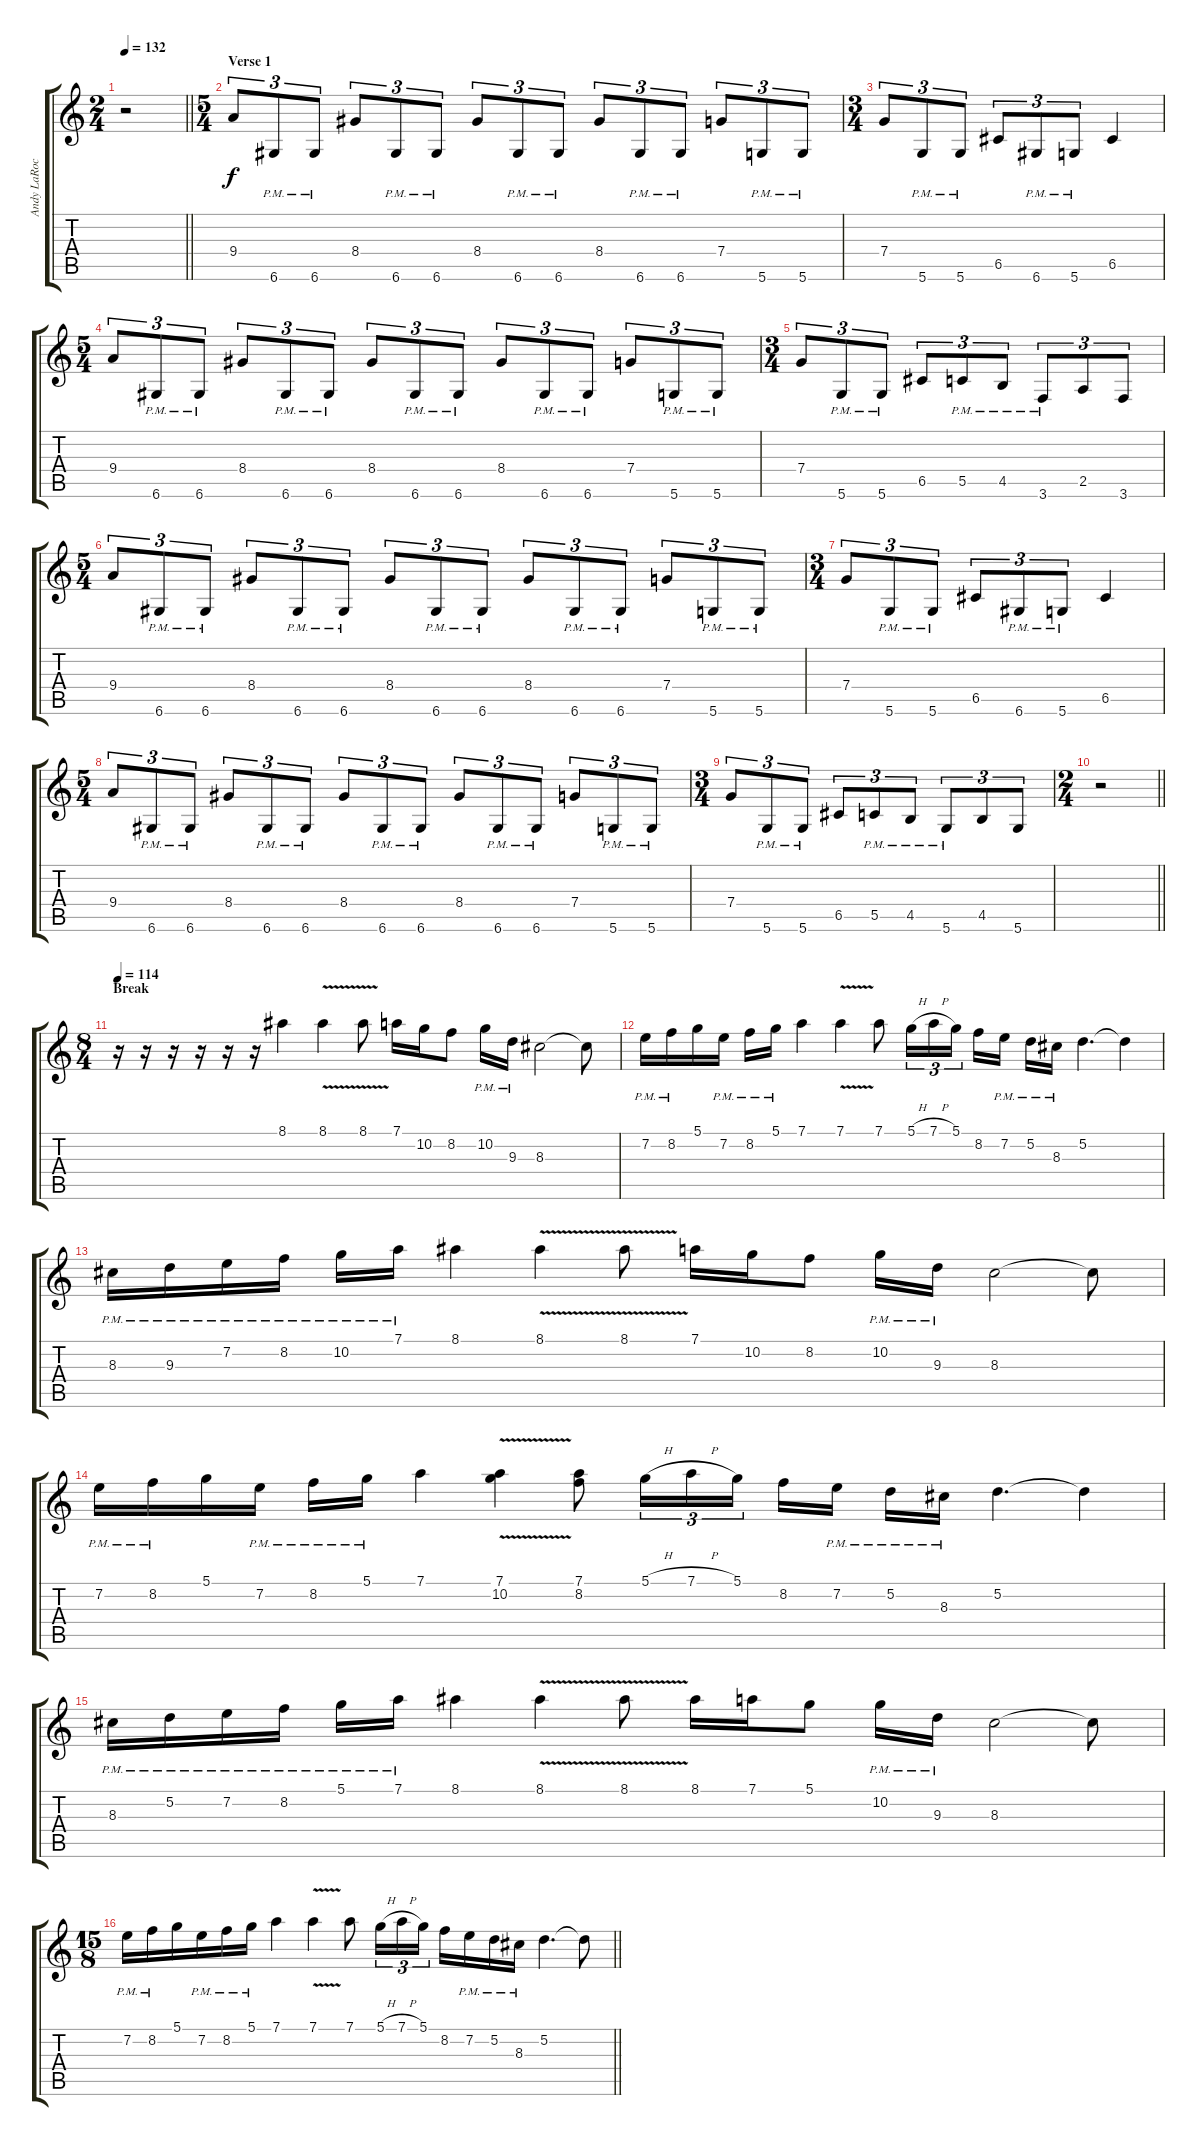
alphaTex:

\track ("Andy LaRocque" "Andy LaRoc") {instrument distortionguitar}
\staff {score tabs}
\tuning (D4 A3 F3 C3 G2 D2) {hide}
\ts (2 4)
\tempo 132
\clef g2
\barLineRight lightlight
\ks c
r.2{dy f} |
\ts (5 4)
\section ("" "Verse 1")
9.4.8{tu (3 2)} 6.6{pm}.8{tu (3 2)} 6.6{pm}.8{tu (3 2)} 8.4.8{tu (3 2)} 6.6{pm}.8{tu (3 2)} 6.6{pm}.8{tu (3 2)} 8.4.8{tu (3 2)} 6.6{pm}.8{tu (3 2)} 6.6{pm}.8{tu (3 2)} 8.4.8{tu (3 2)} 6.6{pm}.8{tu (3 2)} 6.6{pm}.8{tu (3 2)} 7.4.8{tu (3 2)} 5.6{pm}.8{tu (3 2)} 5.6{pm}.8{tu (3 2)} |
\ts (3 4)
7.4.8{tu (3 2)} 5.6{pm}.8{tu (3 2)} 5.6{pm}.8{tu (3 2)} 6.5.8{tu (3 2)} 6.6{pm}.8{tu (3 2)} 5.6{pm}.8{tu (3 2)} 6.5.4 |
\ts (5 4)
9.4.8{tu (3 2)} 6.6{pm}.8{tu (3 2)} 6.6{pm}.8{tu (3 2)} 8.4.8{tu (3 2)} 6.6{pm}.8{tu (3 2)} 6.6{pm}.8{tu (3 2)} 8.4.8{tu (3 2)} 6.6{pm}.8{tu (3 2)} 6.6{pm}.8{tu (3 2)} 8.4.8{tu (3 2)} 6.6{pm}.8{tu (3 2)} 6.6{pm}.8{tu (3 2)} 7.4.8{tu (3 2)} 5.6{pm}.8{tu (3 2)} 5.6{pm}.8{tu (3 2)} |
\ts (3 4)
7.4.8{tu (3 2)} 5.6{pm}.8{tu (3 2)} 5.6{pm}.8{tu (3 2)} 6.5.8{tu (3 2)} 5.5{pm}.8{tu (3 2)} 4.5{pm}.8{tu (3 2)} 3.6{pm}.8{tu (3 2)} 2.5.8{tu (3 2)} 3.6.8{tu (3 2)} |
\ts (5 4)
9.4.8{tu (3 2)} 6.6{pm}.8{tu (3 2)} 6.6{pm}.8{tu (3 2)} 8.4.8{tu (3 2)} 6.6{pm}.8{tu (3 2)} 6.6{pm}.8{tu (3 2)} 8.4.8{tu (3 2)} 6.6{pm}.8{tu (3 2)} 6.6{pm}.8{tu (3 2)} 8.4.8{tu (3 2)} 6.6{pm}.8{tu (3 2)} 6.6{pm}.8{tu (3 2)} 7.4.8{tu (3 2)} 5.6{pm}.8{tu (3 2)} 5.6{pm}.8{tu (3 2)} |
\ts (3 4)
7.4.8{tu (3 2)} 5.6{pm}.8{tu (3 2)} 5.6{pm}.8{tu (3 2)} 6.5.8{tu (3 2)} 6.6{pm}.8{tu (3 2)} 5.6{pm}.8{tu (3 2)} 6.5.4 |
\ts (5 4)
9.4.8{tu (3 2)} 6.6{pm}.8{tu (3 2)} 6.6{pm}.8{tu (3 2)} 8.4.8{tu (3 2)} 6.6{pm}.8{tu (3 2)} 6.6{pm}.8{tu (3 2)} 8.4.8{tu (3 2)} 6.6{pm}.8{tu (3 2)} 6.6{pm}.8{tu (3 2)} 8.4.8{tu (3 2)} 6.6{pm}.8{tu (3 2)} 6.6{pm}.8{tu (3 2)} 7.4.8{tu (3 2)} 5.6{pm}.8{tu (3 2)} 5.6{pm}.8{tu (3 2)} |
\ts (3 4)
7.4.8{tu (3 2)} 5.6{pm}.8{tu (3 2)} 5.6{pm}.8{tu (3 2)} 6.5.8{tu (3 2)} 5.5{pm}.8{tu (3 2)} 4.5{pm}.8{tu (3 2)} 5.6{pm}.8{tu (3 2)} 4.5.8{tu (3 2)} 5.6.8{tu (3 2)} |
\ts (2 4)
\barLineRight lightlight
r.2 |
\ts (8 4)
\section ("" "Break")
\tempo 114
r.16 r.16 r.16 r.16 r.16 r.16 8.1.4 8.1{v}.4 8.1{v}.8 7.1.16 10.2.16 8.2.8 10.2{pm}.16 9.3{pm}.16 8.3.2 8.3{t}.8 |
7.2{pm}.16 8.2{pm}.16 5.1.16 7.2{pm}.16 8.2{pm}.16 5.1{pm}.16 7.1.4 7.1{v}.4 7.1.8 5.1{h}.16{tu (3 2)} 7.1{h}.16{tu (3 2)} 5.1.16{tu (3 2) beam splitsecondary} 8.2.16 7.2{pm}.16 5.2{pm}.16 8.3{pm}.16 5.2.4{d} 5.2{t}.4 |
8.3{pm}.16 9.3{pm}.16 7.2{pm}.16 8.2{pm}.16 10.2{pm}.16 7.1{pm}.16 8.1.4 8.1{v}.4 8.1{v}.8 7.1.16 10.2.16 8.2.8 10.2{pm}.16 9.3{pm}.16 8.3.2 8.3{t}.8 |
7.2{pm}.16 8.2{pm}.16 5.1.16 7.2{pm}.16 8.2{pm}.16 5.1{pm}.16 7.1.4 (7.1{v} 10.2).4 (7.1 8.2).8 5.1{h}.16{tu (3 2)} 7.1{h}.16{tu (3 2)} 5.1.16{tu (3 2) beam splitsecondary} 8.2.16 7.2{pm}.16 5.2{pm}.16 8.3{pm}.16 5.2.4{d} 5.2{t}.4 |
8.3{pm}.16 5.2{pm}.16 7.2{pm}.16 8.2{pm}.16 5.1{pm}.16 7.1{pm}.16 8.1.4 8.1{v}.4 8.1{v}.8 8.1.16 7.1.16 5.1.8 10.2{pm}.16 9.3{pm}.16 8.3.2 8.3{t}.8 |
\ts (15 8)
\barLineRight lightlight
7.2{pm}.16 8.2{pm}.16 5.1.16 7.2{pm}.16 8.2{pm}.16 5.1{pm}.16 7.1.4 7.1{v}.4 7.1.8 5.1{h}.16{tu (3 2)} 7.1{h}.16{tu (3 2)} 5.1.16{tu (3 2)} 8.2.16 7.2{pm}.16 5.2{pm}.16 8.3{pm}.16 5.2.4{d} 5.2{t}.8
